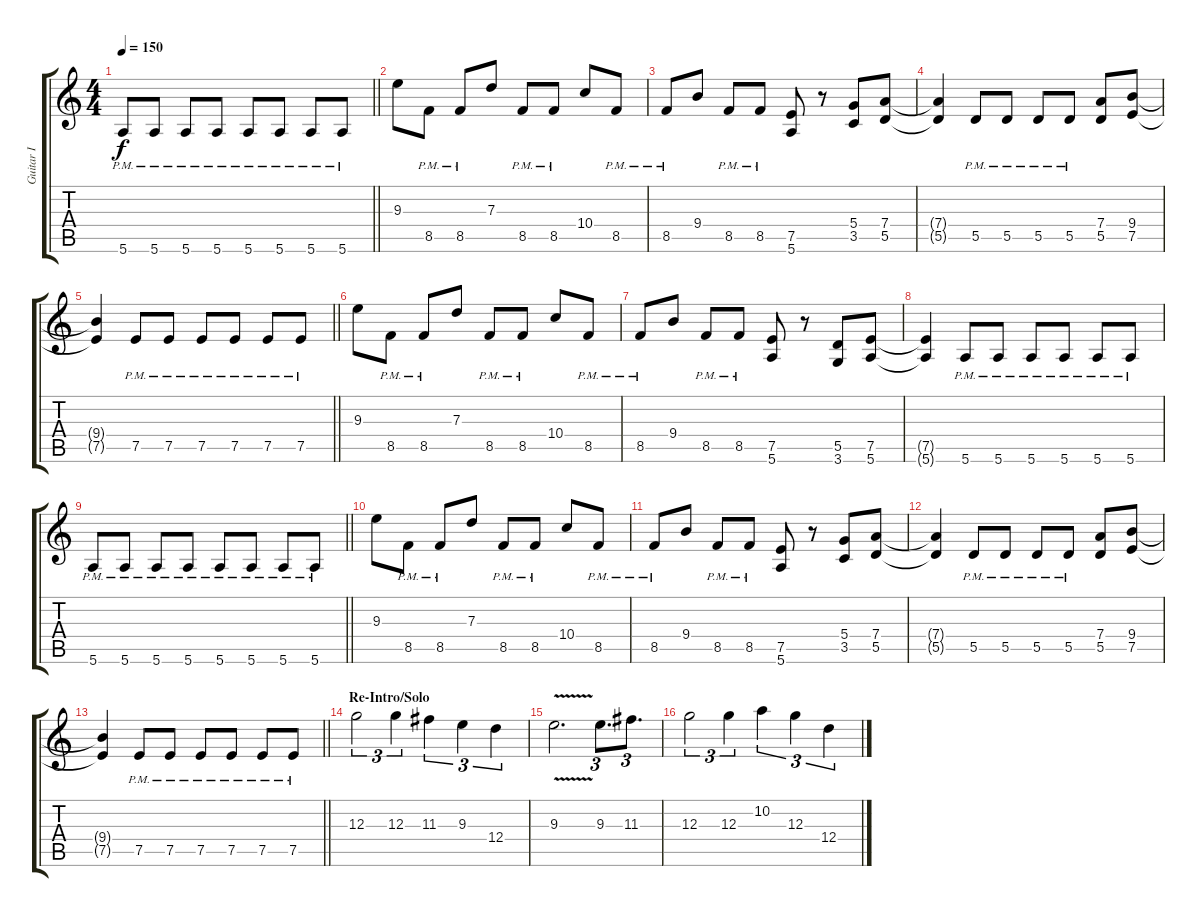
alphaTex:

\track ("Guitar I" "Guitar I") {instrument distortionguitar}
\staff {score tabs}
\tuning (E4 B3 G3 D3 A2 E2) {hide}
\ts (4 4)
\tempo 150
\clef g2
\barLineRight lightlight
\ks c
5.6{pm}.8{dy f} 5.6{pm}.8 5.6{pm}.8 5.6{pm}.8 5.6{pm}.8 5.6{pm}.8 5.6{pm}.8 5.6{pm}.8 |
\section ("" "")
9.3.8 8.5{pm}.8 8.5{pm}.8 7.3.8 8.5{pm}.8 8.5{pm}.8 10.4.8 8.5{pm}.8 |
8.5{pm}.8 9.4.8 8.5{pm}.8 8.5{pm}.8 (7.5 5.6).8 r.8 (5.4 3.5).8 (7.4 5.5).8 |
(7.4{t} 5.5{t}).4 5.5{pm}.8 5.5{pm}.8 5.5{pm}.8 5.5{pm}.8 (7.4 5.5).8 (9.4 7.5).8 |
\barLineRight lightlight
(9.4{t} 7.5{t}).4 7.5{pm}.8 7.5{pm}.8 7.5{pm}.8 7.5{pm}.8 7.5{pm}.8 7.5{pm}.8 |
\section ("" "")
9.3.8 8.5{pm}.8 8.5{pm}.8 7.3.8 8.5{pm}.8 8.5{pm}.8 10.4.8 8.5{pm}.8 |
8.5{pm}.8 9.4.8 8.5{pm}.8 8.5{pm}.8 (7.5 5.6).8 r.8 (5.5 3.6).8 (7.5 5.6).8 |
(7.5{t} 5.6{t}).4 5.6{pm}.8 5.6{pm}.8 5.6{pm}.8 5.6{pm}.8 5.6{pm}.8 5.6{pm}.8 |
\barLineRight lightlight
5.6{pm}.8 5.6{pm}.8 5.6{pm}.8 5.6{pm}.8 5.6{pm}.8 5.6{pm}.8 5.6{pm}.8 5.6{pm}.8 |
\section ("" "")
9.3.8 8.5{pm}.8 8.5{pm}.8 7.3.8 8.5{pm}.8 8.5{pm}.8 10.4.8 8.5{pm}.8 |
8.5{pm}.8 9.4.8 8.5{pm}.8 8.5{pm}.8 (7.5 5.6).8 r.8 (5.4 3.5).8 (7.4 5.5).8 |
(7.4{t} 5.5{t}).4 5.5{pm}.8 5.5{pm}.8 5.5{pm}.8 5.5{pm}.8 (7.4 5.5).8 (9.4 7.5).8 |
\barLineRight lightlight
(9.4{t} 7.5{t}).4 7.5{pm}.8 7.5{pm}.8 7.5{pm}.8 7.5{pm}.8 7.5{pm}.8 7.5{pm}.8 |
\section ("" "Re-Intro/Solo")
12.3.2{tu (3 2)} 12.3.4{tu (3 2)} 11.3.4{tu (3 2)} 9.3.4{tu (3 2)} 12.4.4{tu (3 2)} |
9.3{v}.2{d} 9.3.8{d tu (3 2)} 11.3.8{d tu (3 2)} |
12.3.2{tu (3 2)} 12.3.4{tu (3 2)} 10.2.4{tu (3 2)} 12.3.4{tu (3 2)} 12.4.4{tu (3 2)}
